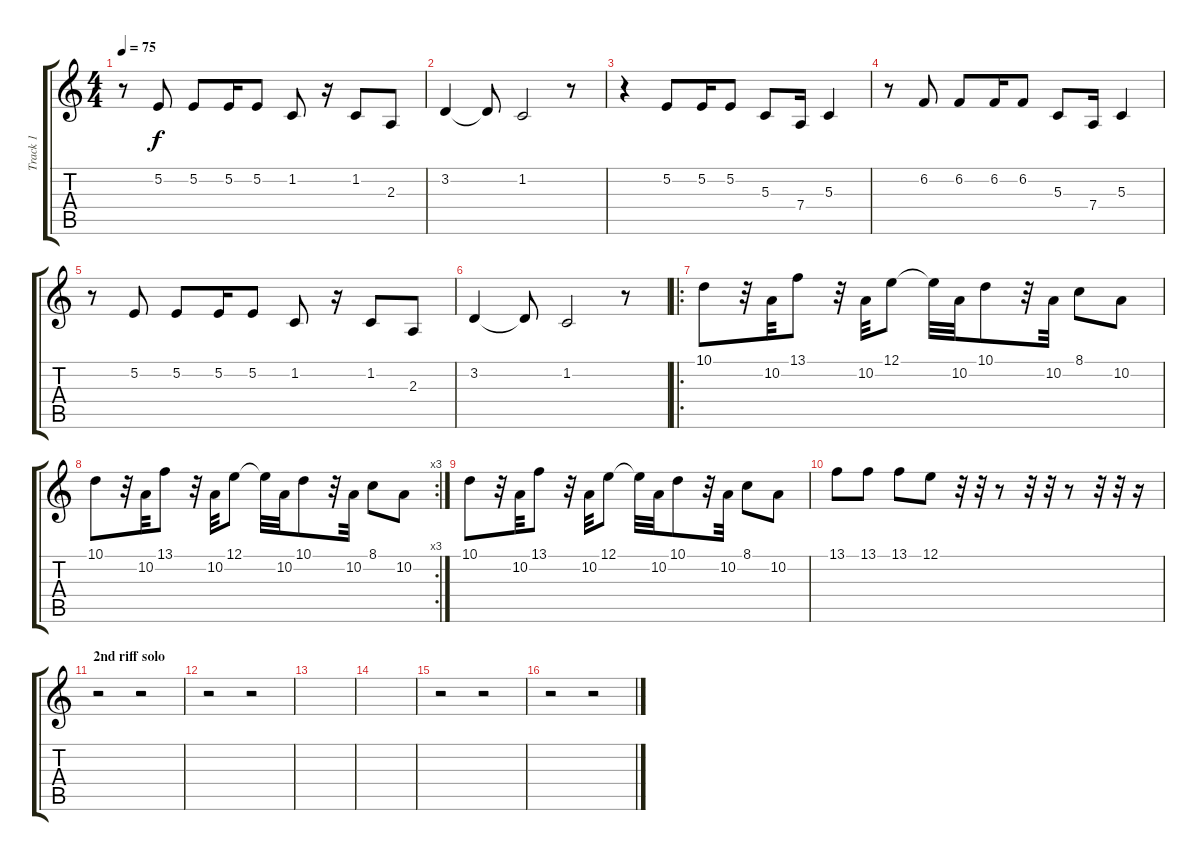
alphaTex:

\track ("Track 1" "Track 1") {instrument pad1newage}
\staff {score tabs}
\tuning (E4 B3 G3 D3 A2 E2) {hide}
\ts (4 4)
\tempo 75
\clef g2
\ks c
r.8{dy f} 5.2.8 5.2.8 5.2.16 5.2.8 1.2.8 r.16 1.2.8 2.3.8 |
3.2.4 3.2{t}.8 1.2.2 r.8 |
r.4 5.2.8 5.2.16 5.2.8 5.3.8 7.4.16 5.3.4 |
r.8 6.2.8 6.2.8 6.2.16 6.2.8 5.3.8 7.4.16 5.3.4 |
r.8 5.2.8 5.2.8 5.2.16 5.2.8 1.2.8 r.16 1.2.8 2.3.8 |
3.2.4 3.2{t}.8 1.2.2 r.8{volume 11} |
\ro
10.1.8 r.32 10.2.32 13.1.8 r.32 10.2.32 12.1.8 12.1{t}.32 10.2.32 10.1.8 r.32 10.2.32 8.1.8 10.2.8 |
\rc 3
10.1.8 r.32 10.2.32 13.1.8 r.32 10.2.32 12.1.8 12.1{t}.32 10.2.32 10.1.8 r.32 10.2.32 8.1.8 10.2.8 |
10.1.8 r.32 10.2.32 13.1.8 r.32 10.2.32 12.1.8 12.1{t}.32 10.2.32 10.1.8 r.32 10.2.32 8.1.8 10.2.8 |
13.1.8 13.1.8 13.1.8 12.1.8 r.32 r.32 r.8 r.32 r.32 r.8 r.32 r.32 r.16 |
\section ("" "2nd riff solo")
r.2 r.2 |
r.2 r.2 |
|
|
r.2 r.2 |
r.2 r.2
